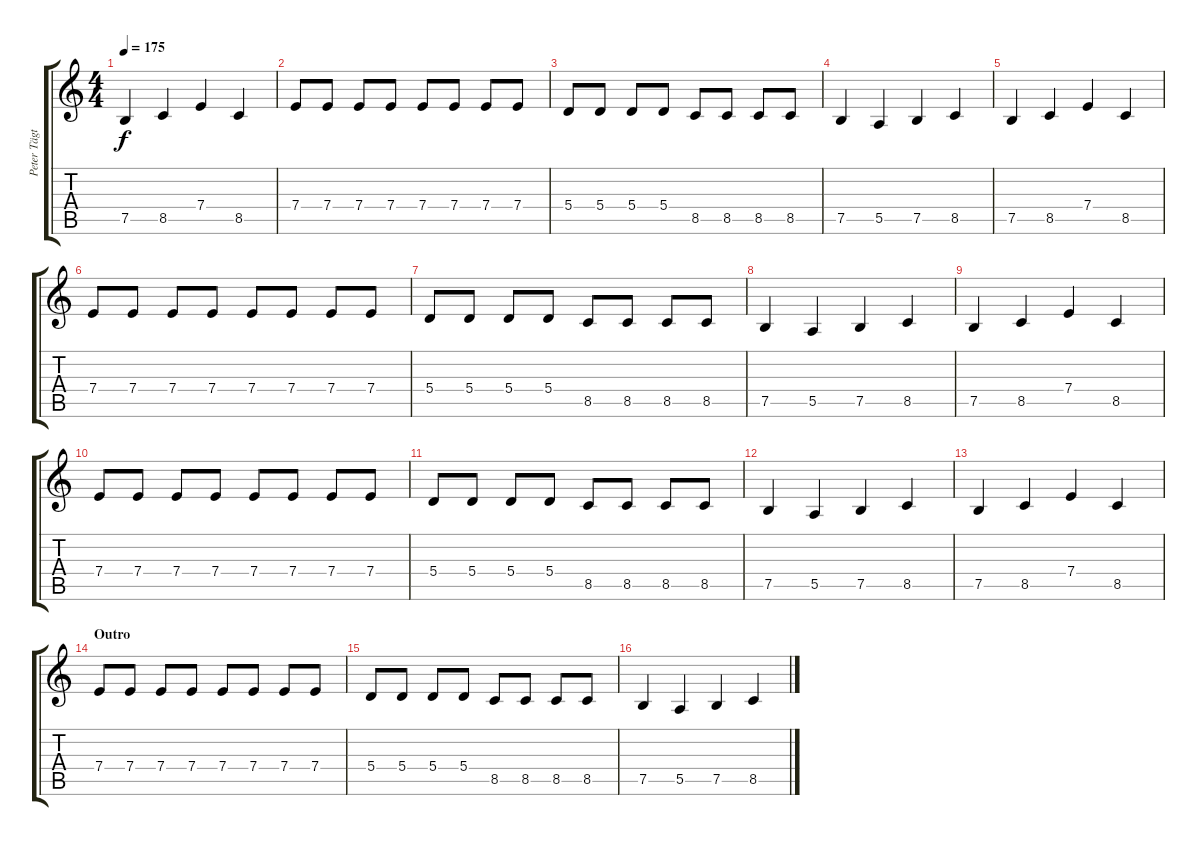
\track ("Peter Tägtgren" "Peter Tägt") {instrument distortionguitar}
\staff {score tabs}
\tuning (B3 Gb3 D3 A2 E2 B1) {hide}
\ts (4 4)
\tempo 175
\clef g2
\ks c
7.5.4{dy f} 8.5.4 7.4.4 8.5.4 |
7.4.8 7.4.8 7.4.8 7.4.8 7.4.8 7.4.8 7.4.8 7.4.8 |
5.4.8 5.4.8 5.4.8 5.4.8 8.5.8 8.5.8 8.5.8 8.5.8 |
7.5.4 5.5.4 7.5.4 8.5.4 |
7.5.4 8.5.4 7.4.4 8.5.4 |
7.4.8 7.4.8 7.4.8 7.4.8 7.4.8 7.4.8 7.4.8 7.4.8 |
5.4.8 5.4.8 5.4.8 5.4.8 8.5.8 8.5.8 8.5.8 8.5.8 |
7.5.4 5.5.4 7.5.4 8.5.4 |
7.5.4 8.5.4 7.4.4 8.5.4 |
7.4.8 7.4.8 7.4.8 7.4.8 7.4.8 7.4.8 7.4.8 7.4.8 |
5.4.8 5.4.8 5.4.8 5.4.8 8.5.8 8.5.8 8.5.8 8.5.8 |
7.5.4 5.5.4 7.5.4 8.5.4 |
7.5.4 8.5.4 7.4.4 8.5.4 |
\section ("" "Outro")
7.4.8 7.4.8 7.4.8 7.4.8 7.4.8 7.4.8 7.4.8 7.4.8 |
5.4.8 5.4.8 5.4.8 5.4.8 8.5.8 8.5.8 8.5.8 8.5.8 |
7.5.4 5.5.4 7.5.4 8.5.4
